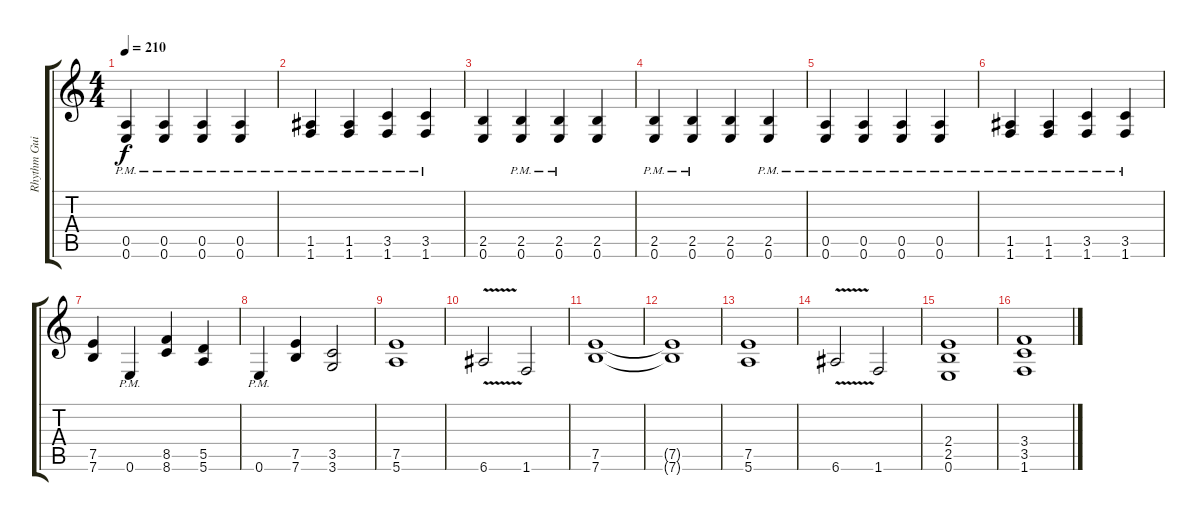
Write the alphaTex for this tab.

\track ("Rhythm Guitar R" "Rhythm Gui") {instrument distortionguitar}
\staff {score tabs}
\tuning (E4 B3 G3 D3 A2 E2) {hide}
\ts (4 4)
\tempo 210
\clef g2
\ks c
(0.5{pm} 0.6{pm}).4{dy f} (0.5{pm} 0.6{pm}).4 (0.5{pm} 0.6{pm}).4 (0.5{pm} 0.6{pm}).4 |
(1.5{pm} 1.6{pm}).4 (1.5{pm} 1.6{pm}).4 (3.5{pm} 1.6{pm}).4 (3.5{pm} 1.6{pm}).4 |
(2.5 0.6).4 (2.5{pm} 0.6{pm}).4 (2.5{pm} 0.6{pm}).4 (2.5 0.6).4 |
(2.5{pm} 0.6{pm}).4 (2.5{pm} 0.6{pm}).4 (2.5 0.6).4 (2.5{pm} 0.6{pm}).4 |
(0.5{pm} 0.6{pm}).4 (0.5{pm} 0.6{pm}).4 (0.5{pm} 0.6{pm}).4 (0.5{pm} 0.6{pm}).4 |
(1.5{pm} 1.6{pm}).4 (1.5{pm} 1.6{pm}).4 (3.5{pm} 1.6{pm}).4 (3.5{pm} 1.6{pm}).4 |
(7.5 7.6).4 0.6{pm}.4 (8.5 8.6).4 (5.5 5.6).4 |
0.6{pm}.4 (7.5 7.6).4 (3.5 3.6).2 |
(7.5 5.6).1 |
6.6{v}.2 1.6.2 |
(7.5 7.6).1 |
(7.5{t} 7.6{t}).1 |
(7.5 5.6).1 |
6.6{v}.2 1.6.2 |
(2.4 2.5 0.6).1 |
(3.4 3.5 1.6).1
